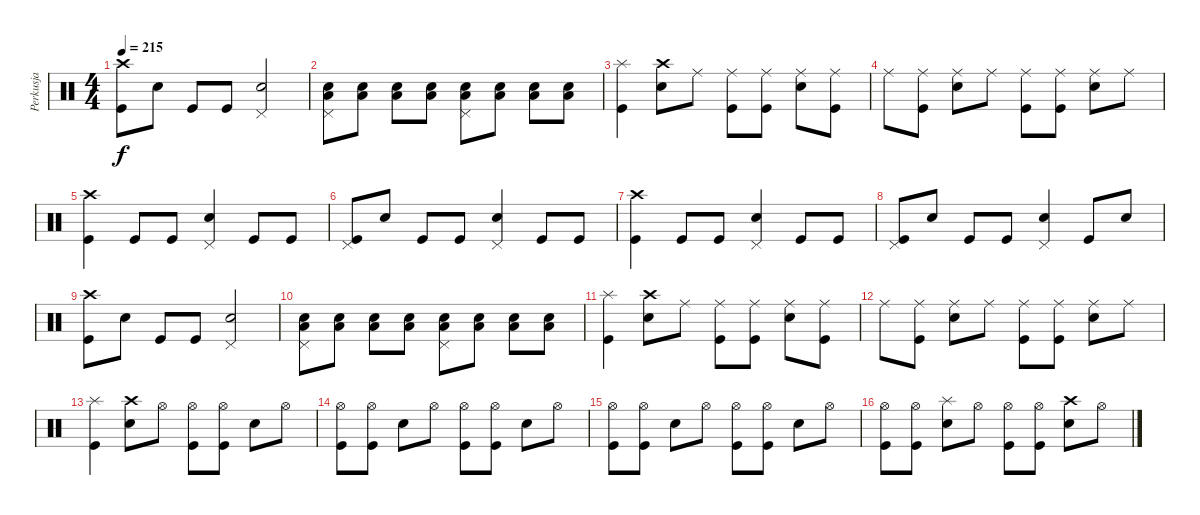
\track ("Perkusja" "Perkusja") {instrument percussion}
\staff {score}
\articulation defaults
\ts (4 4)
\tempo 215
\clef neutral
\ks c
("Crash high (hit)" "Kick (hit)").8{dy f} "Snare (hit) 2".8 "Kick (hit)".8 "Kick (hit)".8 ("Pedal Hi-Hat (hit)" "Snare (hit) 2").2 |
("Pedal Hi-Hat (hit)" "Low Tom (hit)" "Snare (hit) 2").8 ("Low Tom (hit)" "Snare (hit) 2").8 ("Low Tom (hit)" "Snare (hit) 2").8 ("Low Tom (hit)" "Snare (hit) 2").8 ("Pedal Hi-Hat (hit)" "Low Tom (hit)" "Snare (hit) 2").8 ("Low Tom (hit)" "Snare (hit) 2").8 ("Low Tom (hit)" "Snare (hit) 2").8 ("Low Tom (hit)" "Snare (hit) 2").8 |
("Splash (hit)" "Kick (hit)").4 ("Crash high (hit)" "Snare (hit) 2").8 "Ride (middle)".8 ("Ride (middle)" "Kick (hit)").8 ("Ride (middle)" "Kick (hit)").8 ("Ride (middle)" "Snare (hit) 2").8 ("Ride (middle)" "Kick (hit)").8 |
"Ride (middle)".8 ("Ride (middle)" "Kick (hit)").8 ("Ride (middle)" "Snare (hit) 2").8 "Ride (middle)".8 ("Ride (middle)" "Kick (hit)").8 ("Ride (middle)" "Kick (hit)").8 ("Ride (middle)" "Snare (hit) 2").8 "Ride (middle)".8 |
("Crash high (hit)" "Kick (hit)").4 "Kick (hit)".8 "Kick (hit)".8 ("Pedal Hi-Hat (hit)" "Snare (hit) 2").4 "Kick (hit)".8 "Kick (hit)".8 |
("Pedal Hi-Hat (hit)" "Kick (hit)").8 "Snare (hit) 2".8 "Kick (hit)".8 "Kick (hit)".8 ("Pedal Hi-Hat (hit)" "Snare (hit) 2").4 "Kick (hit)".8 "Kick (hit)".8 |
("Crash high (hit)" "Kick (hit)").4 "Kick (hit)".8 "Kick (hit)".8 ("Pedal Hi-Hat (hit)" "Snare (hit) 2").4 "Kick (hit)".8 "Kick (hit)".8 |
("Pedal Hi-Hat (hit)" "Kick (hit)").8 "Snare (hit) 2".8 "Kick (hit)".8 "Kick (hit)".8 ("Pedal Hi-Hat (hit)" "Snare (hit) 2").4 "Kick (hit)".8 "Snare (hit) 2".8 |
("Crash high (hit)" "Kick (hit)").8 "Snare (hit) 2".8 "Kick (hit)".8 "Kick (hit)".8 ("Pedal Hi-Hat (hit)" "Snare (hit) 2").2 |
("Pedal Hi-Hat (hit)" "Low Tom (hit)" "Snare (hit) 2").8 ("Low Tom (hit)" "Snare (hit) 2").8 ("Low Tom (hit)" "Snare (hit) 2").8 ("Low Tom (hit)" "Snare (hit) 2").8 ("Pedal Hi-Hat (hit)" "Low Tom (hit)" "Snare (hit) 2").8 ("Low Tom (hit)" "Snare (hit) 2").8 ("Low Tom (hit)" "Snare (hit) 2").8 ("Low Tom (hit)" "Snare (hit) 2").8 |
("Splash (hit)" "Kick (hit)").4 ("Crash high (hit)" "Snare (hit) 2").8 "Ride (middle)".8 ("Ride (middle)" "Kick (hit)").8 ("Ride (middle)" "Kick (hit)").8 ("Ride (middle)" "Snare (hit) 2").8 ("Ride (middle)" "Kick (hit)").8 |
"Ride (middle)".8 ("Ride (middle)" "Kick (hit)").8 ("Ride (middle)" "Snare (hit) 2").8 "Ride (middle)".8 ("Ride (middle)" "Kick (hit)").8 ("Ride (middle)" "Kick (hit)").8 ("Ride (middle)" "Snare (hit) 2").8 "Ride (middle)".8 |
("Splash (hit)" "Kick (hit)").4 ("Crash high (hit)" "Snare (hit) 2").8 "Hi-Hat (open)".8 ("Hi-Hat (open)" "Kick (hit)").8 ("Hi-Hat (open)" "Kick (hit)").8 "Snare (hit) 2".8 "Hi-Hat (open)".8 |
("Hi-Hat (open)" "Kick (hit)").8 ("Hi-Hat (open)" "Kick (hit)").8 "Snare (hit) 2".8 "Hi-Hat (open)".8 ("Hi-Hat (open)" "Kick (hit)").8 ("Hi-Hat (open)" "Kick (hit)").8 "Snare (hit) 2".8 "Hi-Hat (open)".8 |
("Hi-Hat (open)" "Kick (hit)").8 ("Hi-Hat (open)" "Kick (hit)").8 "Snare (hit) 2".8 "Hi-Hat (open)".8 ("Hi-Hat (open)" "Kick (hit)").8 ("Hi-Hat (open)" "Kick (hit)").8 "Snare (hit) 2".8 "Hi-Hat (open)".8 |
("Hi-Hat (open)" "Kick (hit)").8 ("Hi-Hat (open)" "Kick (hit)").8 ("Splash (hit)" "Snare (hit) 2").8 "Hi-Hat (open)".8 ("Hi-Hat (open)" "Kick (hit)").8 ("Hi-Hat (open)" "Kick (hit)").8 ("Crash high (hit)" "Snare (hit) 2").8 "Hi-Hat (open)".8
